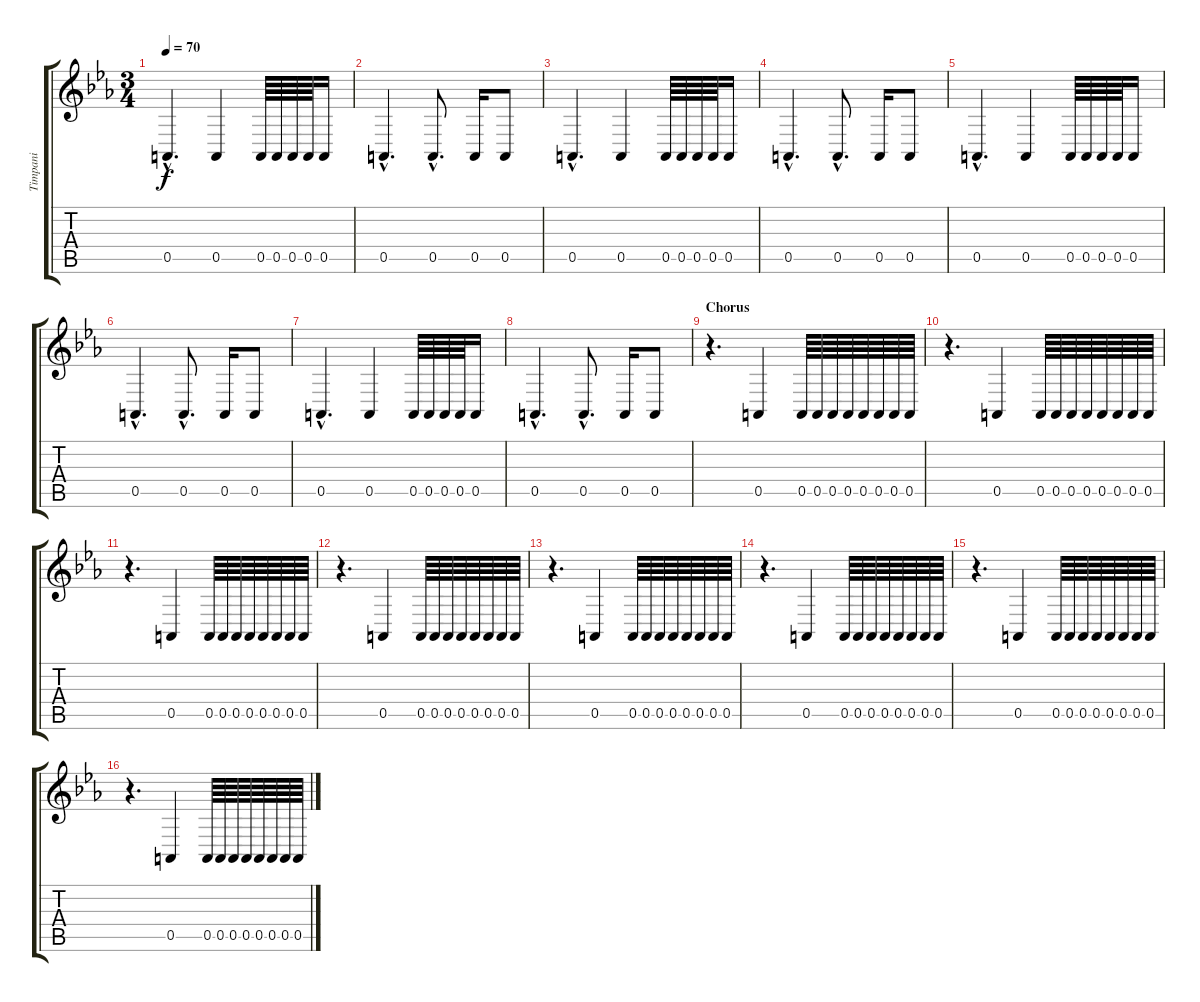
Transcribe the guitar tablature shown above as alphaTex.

\track ("Timpani" "Timpani") {instrument timpani}
\staff {score tabs}
\tuning (E4 B3 G3 D3 A2 E2) {hide}
\ts (3 4)
\tempo 70
\clef g2
\ks cminor
0.5{hac}.4{d dy f} 0.5.4 0.5.64 0.5.64 0.5.64 0.5.64 0.5.16 |
0.5{hac}.4{d} 0.5{hac}.8{d} 0.5.16 0.5.8 |
0.5{hac}.4{d} 0.5.4 0.5.64 0.5.64 0.5.64 0.5.64 0.5.16 |
0.5{hac}.4{d} 0.5{hac}.8{d} 0.5.16 0.5.8 |
0.5{hac}.4{d} 0.5.4 0.5.64 0.5.64 0.5.64 0.5.64 0.5.16 |
0.5{hac}.4{d} 0.5{hac}.8{d} 0.5.16 0.5.8 |
0.5{hac}.4{d} 0.5.4 0.5.64 0.5.64 0.5.64 0.5.64 0.5.16 |
0.5{hac}.4{d} 0.5{hac}.8{d} 0.5.16 0.5.8 |
\section ("" "Chorus")
r.4{d} 0.5.4 0.5.64 0.5.64 0.5.64 0.5.64 0.5.64 0.5.64 0.5.64 0.5.64 |
r.4{d} 0.5.4 0.5.64 0.5.64 0.5.64 0.5.64 0.5.64 0.5.64 0.5.64 0.5.64 |
r.4{d} 0.5.4 0.5.64 0.5.64 0.5.64 0.5.64 0.5.64 0.5.64 0.5.64 0.5.64 |
r.4{d} 0.5.4 0.5.64 0.5.64 0.5.64 0.5.64 0.5.64 0.5.64 0.5.64 0.5.64 |
r.4{d} 0.5.4 0.5.64 0.5.64 0.5.64 0.5.64 0.5.64 0.5.64 0.5.64 0.5.64 |
r.4{d} 0.5.4 0.5.64 0.5.64 0.5.64 0.5.64 0.5.64 0.5.64 0.5.64 0.5.64 |
r.4{d} 0.5.4 0.5.64 0.5.64 0.5.64 0.5.64 0.5.64 0.5.64 0.5.64 0.5.64 |
r.4{d} 0.5.4 0.5.64 0.5.64 0.5.64 0.5.64 0.5.64 0.5.64 0.5.64 0.5.64
